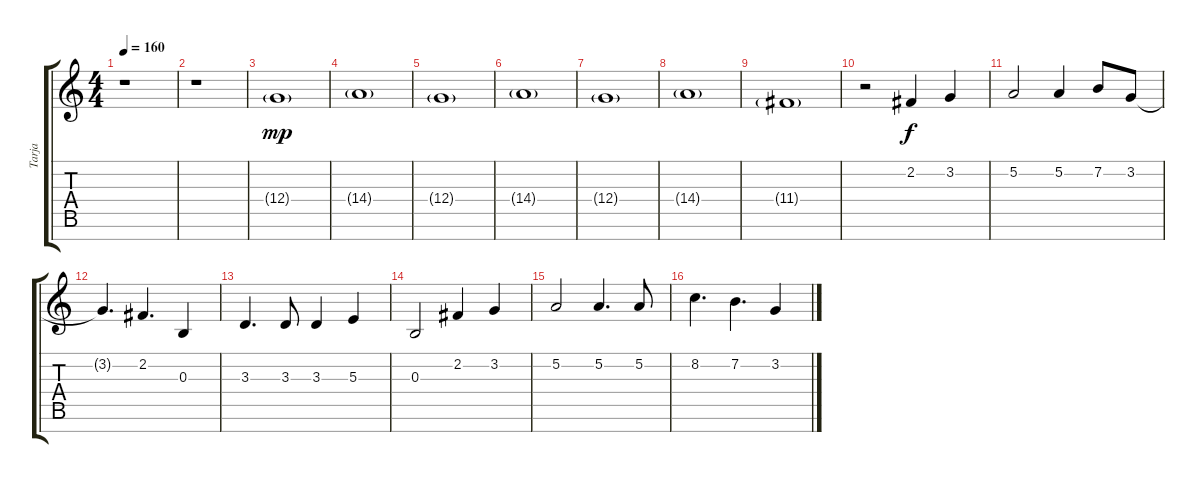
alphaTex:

\track ("Tarja" "Tarja") {instrument lead6voice}
\staff {score tabs}
\tuning (B4 E4 B3 G3 D3 A2 E2) {hide}
\ts (4 4)
\tempo 160
\clef g2
\ks c
r.1{dy f} |
r.1 |
12.4{g}.1{dy mp} |
14.4{g}.1 |
12.4{g}.1 |
14.4{g}.1 |
12.4{g}.1 |
14.4{g}.1 |
11.4{g}.1 |
r.2 2.2.4{dy f} 3.2.4 |
5.2.2 5.2.4 7.2.8 3.2.8 |
3.2{t}.4{d} 2.2.4{d} 0.3.4 |
3.3.4{d} 3.3.8 3.3.4 5.3.4 |
0.3.2 2.2.4 3.2.4 |
5.2.2 5.2.4{d} 5.2.8 |
8.2.4{d} 7.2.4{d} 3.2.4
